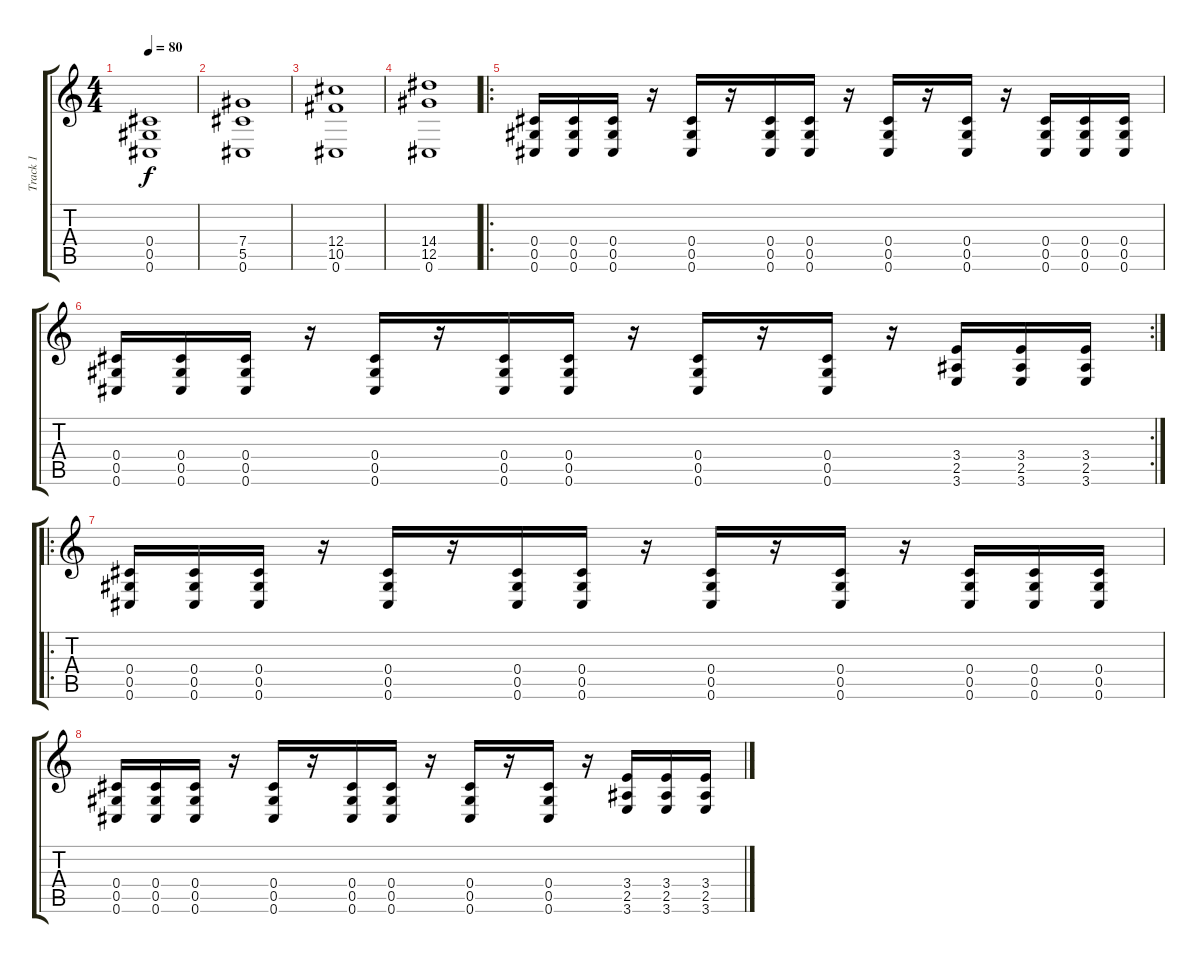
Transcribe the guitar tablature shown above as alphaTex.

\track ("Track 1" "Track 1") {instrument distortionguitar}
\staff {score tabs}
\tuning (Eb4 Bb3 Gb3 Db3 Ab2 Db2) {hide}
\ts (4 4)
\tempo 80
\clef g2
\ks c
(0.4 0.5 0.6).1{dy f} |
(7.4 5.5 0.6).1 |
(12.4 10.5 0.6).1 |
(14.4 12.5 0.6).1 |
\ro
(0.4 0.5 0.6).16 (0.4 0.5 0.6).16 (0.4 0.5 0.6).16 r.16 (0.4 0.5 0.6).16 r.16 (0.4 0.5 0.6).16 (0.4 0.5 0.6).16 r.16 (0.4 0.5 0.6).16 r.16 (0.4 0.5 0.6).16 r.16 (0.4 0.5 0.6).16 (0.4 0.5 0.6).16 (0.4 0.5 0.6).16 |
\rc 2
(0.4 0.5 0.6).16 (0.4 0.5 0.6).16 (0.4 0.5 0.6).16 r.16 (0.4 0.5 0.6).16 r.16 (0.4 0.5 0.6).16 (0.4 0.5 0.6).16 r.16 (0.4 0.5 0.6).16 r.16 (0.4 0.5 0.6).16 r.16 (3.4 2.5 3.6).16 (3.4 2.5 3.6).16 (3.4 2.5 3.6).16 |
\ro
(0.4 0.5 0.6).16 (0.4 0.5 0.6).16 (0.4 0.5 0.6).16 r.16 (0.4 0.5 0.6).16 r.16 (0.4 0.5 0.6).16 (0.4 0.5 0.6).16 r.16 (0.4 0.5 0.6).16 r.16 (0.4 0.5 0.6).16 r.16 (0.4 0.5 0.6).16 (0.4 0.5 0.6).16 (0.4 0.5 0.6).16 |
(0.4 0.5 0.6).16 (0.4 0.5 0.6).16 (0.4 0.5 0.6).16 r.16 (0.4 0.5 0.6).16 r.16 (0.4 0.5 0.6).16 (0.4 0.5 0.6).16 r.16 (0.4 0.5 0.6).16 r.16 (0.4 0.5 0.6).16 r.16 (3.4 2.5 3.6).16 (3.4 2.5 3.6).16 (3.4 2.5 3.6).16
